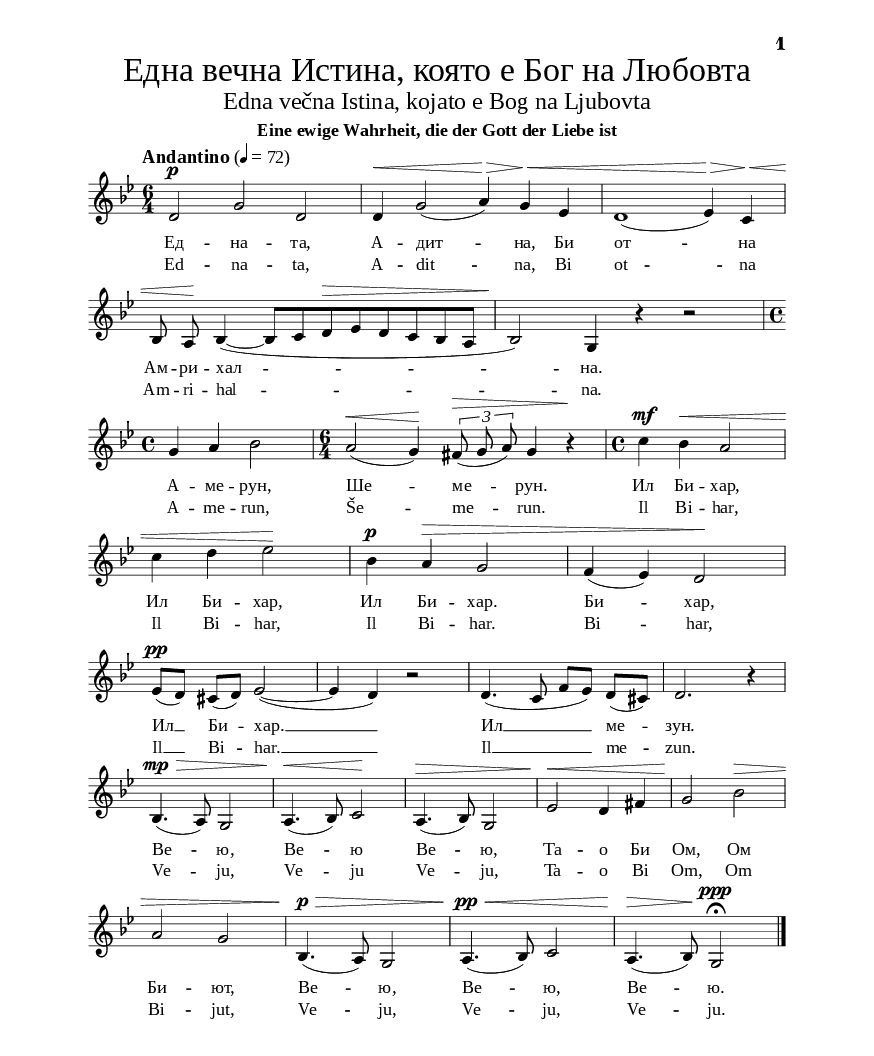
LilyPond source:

\version "2.24.3"

% include paper part and global functions
\include "include/globals.ily"

\bookpart {
  \label #'ref201
  \tocItem \markup "Една вечна Истина... – Edna večna Istina..."
  \include "include/bookpart-paper.ily"
  \score {
    \include "include/score-layout.ily"

    \new Voice \relative c' {
      \clef treble
      \key g \minor
      \time 6/4
      \tempoFunc "Andantino" 4 "72"
      \autoBeamOff
      d2^\p  g2  d2 |
      d4^\<  g2 (  a4 ) \! \>  g4 \!
      \<  es4 | % 3
      d1 (  es4 ) \! \>  c4 \! \<
      | \break
      bes8 a8 \! bes4 ~ ( \! bes8  [ c8 d8^\>  es8 d8  c8 bes8  a8] |
      bes2 \!  ) g4 r4 r2 | \break % 6
      \time 4/4 g'4 a4 bes2 |
      \time 6/4 a2 (^\<  g4\! )
      \times 2/3  {
        fis8 ( \!^\>  g8  a8 )
      } g4 r4 \! | % 8
      \time 4/4  | % 8
      c4^\mf  bes4^\<  a2 | \break % 9
      c4  d4  es2 \! |
      bes4 ^\p  a4^\>  g2 | % 11
      f4 (  es4 )  d2 \! \break | % 12
      es8 ( [ ^\pp  d8 ) ]  cis8 ( [  d8) ]  es2 ( ~ | % 13
      es4  d4 ) r2 | % 14
      d4. (  c8  f8 [  es8 ) ]  d8
      ( [  cis8 ) ] | % 15
      d2. r4 \break | % 16
      bes4. ( ^\mp^\>  a8 )  g2 | % 17
      a4. ( \! \<  bes8 )  c2 \! | % 18
      a4. ( ^\>  bes8 )  g2 | % 19
      es'2 \! ^\<  d4  fis4 |
      g2 \!  bes2 ^\> \break | % 21
      a2  g2 | % 22
      bes,4. ( \! \p \>  a8 )  g2 | % 23
      a4. ( \! \pp \<  bes8 )  c2 | % 24
      a4. ( \! \>  bes8 ) \!  g2 ^\fermata ^\ppp
      \bar "|."
    }
    \addlyrics {
      Ед -- на -- та, А -- дит -- на,
      Би от -- на Ам -- ри -- хал --
      на. А -- ме -- рун, Ше -- ме --  рун.
      Ил Би -- хар, Ил Би -- хар, Ил Би
      -- хар. Би -- хар, Ил __  Би --
      хар. __  Ил __    ме  --
      зун. Ве -- ю, Ве -- ю Ве -- ю, Та -- о Би Ом, Ом Би --
      ют, Ве -- ю, Ве -- ю, Ве --
      ю.}

      \addlyrics {
        Ed -- na -- ta, A -- dit -- na,
        Bi ot -- na Am -- ri -- hal --
        na. A -- me -- run, Še -- me --  run.
        Il Bi -- har, Il Bi -- har, Il Bi
        -- har. Bi -- har, Il __  Bi --
        har. __  Il __    me  --
        zun. Ve -- ju, Ve -- ju Ve -- ju, Ta -- o Bi Om, Om Bi --
        jut, Ve -- ju, Ve -- ju, Ve --
        ju.}

        \header {
          title = \titleFunc "Една вечна Истина, която е Бог на Любовта" "Edna večna Istina, kojato e Bog na Ljubovta"
          subtitle = "Eine ewige Wahrheit, die der Gott der Liebe ist"
        }

        \midi{}

      } % score
      \markup \vspace #2
      % include foreign translation(s) of the song
      %\include "../../lyrics/de/201_edna_vechna_istina_lyrics_de.ly"
    } % bookpart

    % Più mosso
    %
